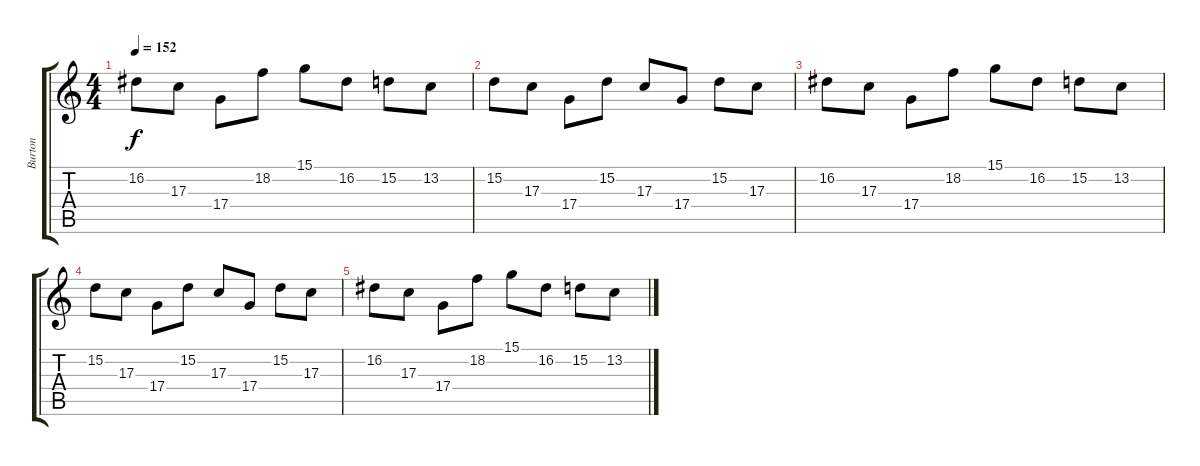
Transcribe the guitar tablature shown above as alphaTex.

\track ("Burton" "Burton") {instrument fx5brightness}
\staff {score tabs}
\tuning (E4 B3 G3 D3 A2 E2) {hide}
\ts (4 4)
\tempo 152
\clef g2
\ks c
16.2.8{dy f} 17.3.8 17.4.8 18.2.8 15.1.8 16.2.8 15.2.8 13.2.8 |
15.2.8 17.3.8 17.4.8 15.2.8 17.3.8 17.4.8 15.2.8 17.3.8 |
16.2.8 17.3.8 17.4.8 18.2.8 15.1.8 16.2.8 15.2.8 13.2.8 |
15.2.8 17.3.8 17.4.8 15.2.8 17.3.8 17.4.8 15.2.8 17.3.8 |
16.2.8 17.3.8 17.4.8 18.2.8 15.1.8 16.2.8 15.2.8 13.2.8
